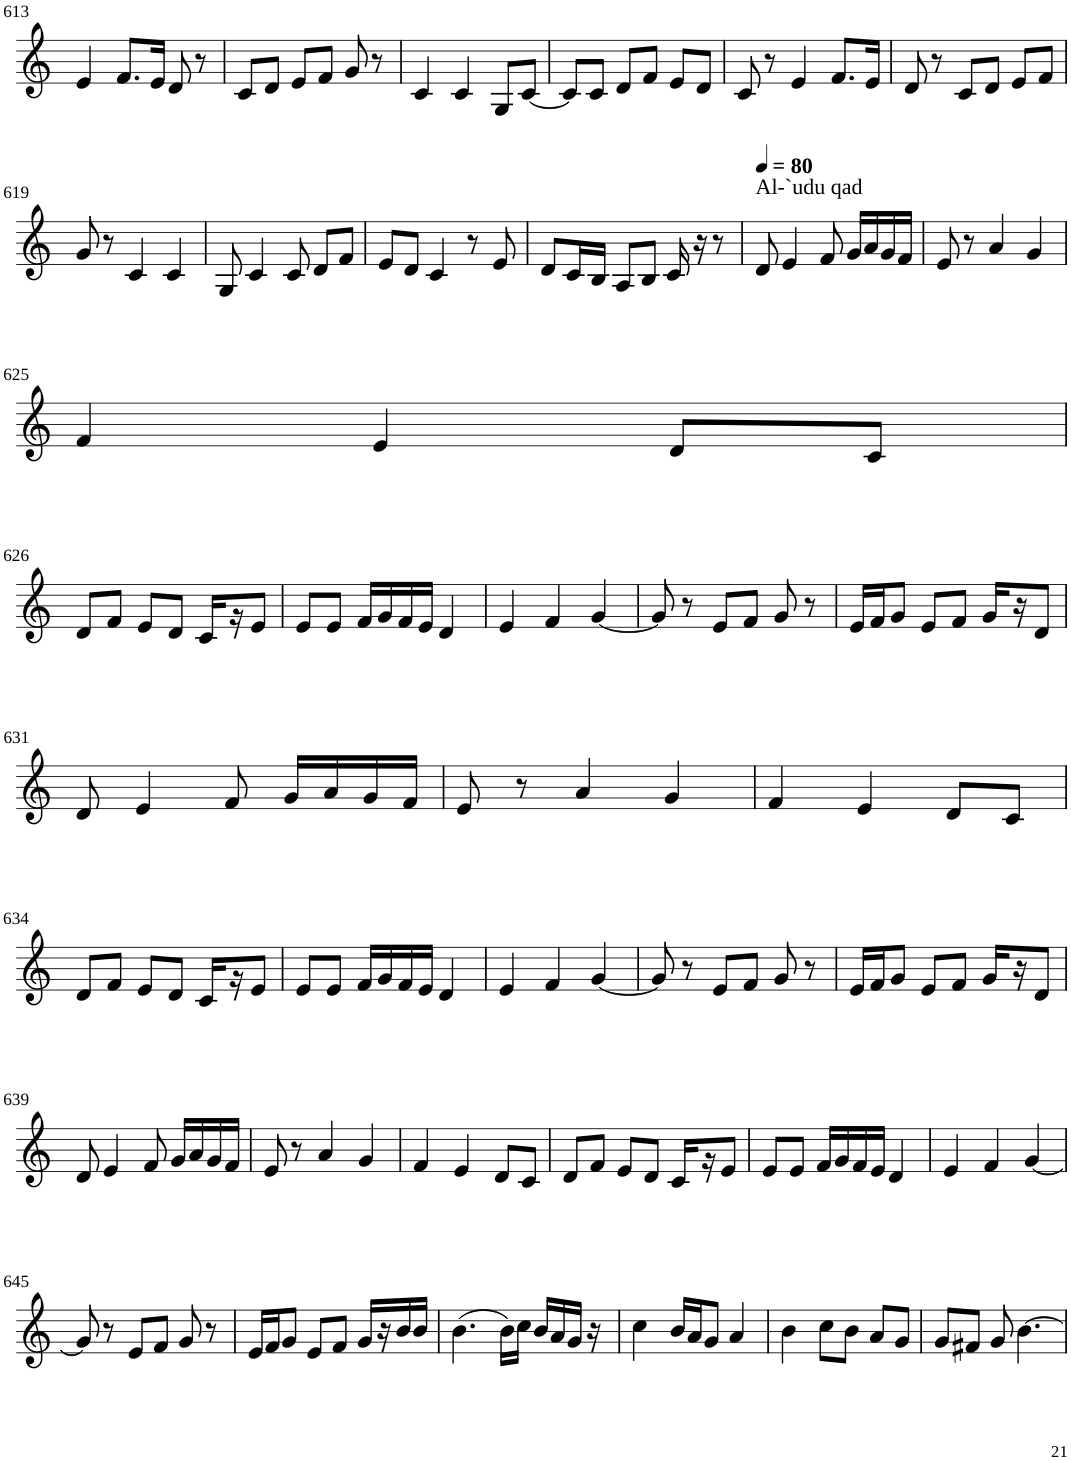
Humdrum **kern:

**kern
*part1
*staff1
*I"Violin
!!LO:PB:g=z
*clefG2
*k[]
*M3/4
=613
4e/
8.f/L
16e/Jk
8d/
8r
=614
8c/L
8d/J
8e/L
8f/J
8g/
8r
=615
4c/
4c/
8G/L
[8c/J
=616
8c/L]
8c/J
8d/L
8f/J
8e/L
8d/J
=617
8c/
8r
4e/
8.f/L
16e/Jk
=618
8d/
8r
8c/L
8d/J
8e/L
8f/J
!!LO:LB:g=z
=619
8g/
8r
4c/
4c/
=620
8G/
4c/
8c/
8d/L
8f/J
=621
8e/L
8d/J
4c/
8r
8e/
=622
8d/L
16c/L
16B/JJ
8A/L
8B/J
16c/
16r
8r
=623
*MM80
!LO:TX:a:t=Al-`udu qad
8d/
4e/
8f/
16g/LL
16a/
16g/
16f/JJ
=624
8e/
8r
4a/
4g/
!!LO:LB:g=z
=625
4f/
4e/
8d/L
8c/J
!!LO:LB:g=z
=626
8d/L
8f/J
8e/L
8d/J
16c/LL
16r
8e/J
=627
8e/L
8e/J
16f/LL
16g/
16f/
16e/JJ
4d/
=628
4e/
4f/
[4g/
=629
8g/]
8r
8e/L
8f/J
8g/
8r
=630
16e/LL
16f/J
8g/J
8e/L
8f/J
16g/LL
16r
8d/J
!!LO:LB:g=z
=631
8d/
4e/
8f/
16g/LL
16a/
16g/
16f/JJ
=632
8e/
8r
4a/
4g/
=633
4f/
4e/
8d/L
8c/J
!!LO:LB:g=z
=634
8d/L
8f/J
8e/L
8d/J
16c/LL
16r
8e/J
=635
8e/L
8e/J
16f/LL
16g/
16f/
16e/JJ
4d/
=636
4e/
4f/
[4g/
=637
8g/]
8r
8e/L
8f/J
8g/
8r
=638
16e/LL
16f/J
8g/J
8e/L
8f/J
16g/LL
16r
8d/J
!!LO:LB:g=z
=639
8d/
4e/
8f/
16g/LL
16a/
16g/
16f/JJ
=640
8e/
8r
4a/
4g/
=641
4f/
4e/
8d/L
8c/J
=642
8d/L
8f/J
8e/L
8d/J
16c/LL
16r
8e/J
=643
8e/L
8e/J
16f/LL
16g/
16f/
16e/JJ
4d/
=644
4e/
4f/
[4g/
!!LO:LB:g=z
=645
8g/]
8r
8e/L
8f/J
8g/
8r
=646
16e/LL
16f/J
8g/J
8e/L
8f/J
16g/LL
16r
16b/
16b/JJ
=647
(4.b\
16b\LL)
16cc\JJ
16b/LL
16a/
16g/JJ
16r
=648
4cc\
16b/LL
16a/J
8g/J
4a/
=649
4b\
8cc\L
8b\J
8a/L
8g/J
=650
8g/L
8f#X/J
8g/
[4.b\
=
*-
